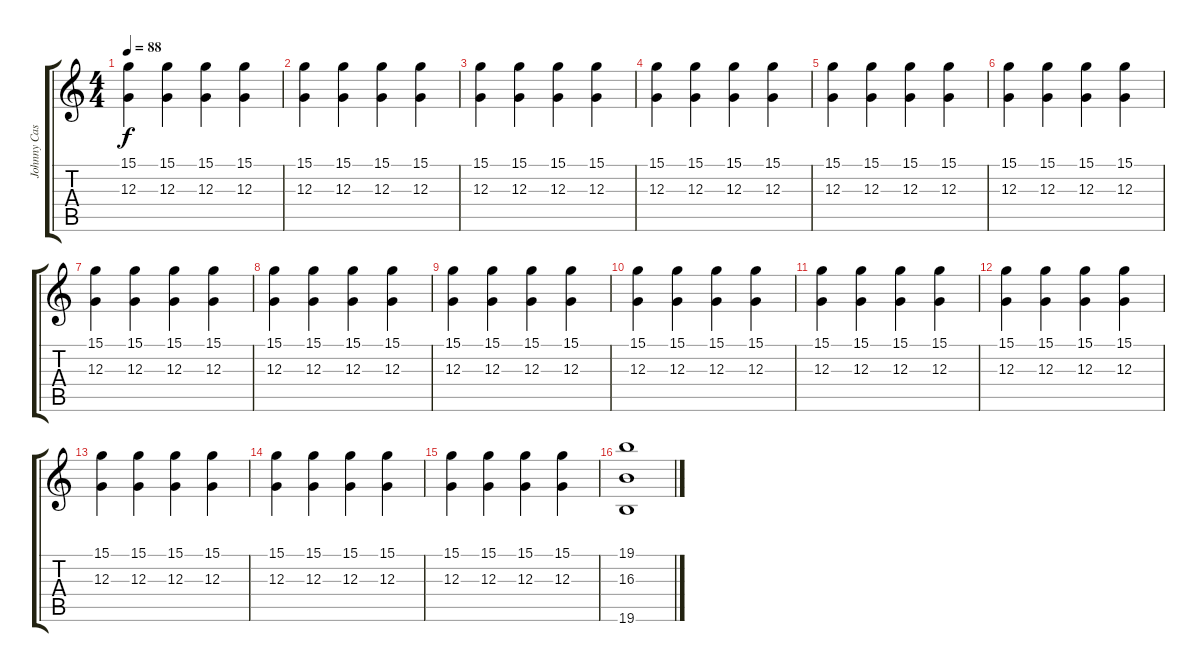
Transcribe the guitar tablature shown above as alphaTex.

\track ("Johnny Cash - Piano RH" "Johnny Cas") {instrument acousticgrandpiano}
\staff {score tabs}
\tuning (E4 B3 G3 D3 A2 E2) {hide}
\ts (4 4)
\tempo 88
\clef g2
\ks c
(15.1 12.3).4{dy f} (15.1 12.3).4 (15.1 12.3).4 (15.1 12.3).4 |
(15.1 12.3).4 (15.1 12.3).4 (15.1 12.3).4 (15.1 12.3).4 |
(15.1 12.3).4 (15.1 12.3).4 (15.1 12.3).4 (15.1 12.3).4 |
(15.1 12.3).4 (15.1 12.3).4 (15.1 12.3).4 (15.1 12.3).4 |
(15.1 12.3).4 (15.1 12.3).4 (15.1 12.3).4 (15.1 12.3).4 |
(15.1 12.3).4 (15.1 12.3).4 (15.1 12.3).4 (15.1 12.3).4 |
(15.1 12.3).4 (15.1 12.3).4 (15.1 12.3).4 (15.1 12.3).4 |
(15.1 12.3).4 (15.1 12.3).4 (15.1 12.3).4 (15.1 12.3).4 |
(15.1 12.3).4 (15.1 12.3).4 (15.1 12.3).4 (15.1 12.3).4 |
(15.1 12.3).4 (15.1 12.3).4 (15.1 12.3).4 (15.1 12.3).4 |
(15.1 12.3).4 (15.1 12.3).4 (15.1 12.3).4 (15.1 12.3).4 |
(15.1 12.3).4 (15.1 12.3).4 (15.1 12.3).4 (15.1 12.3).4 |
(15.1 12.3).4 (15.1 12.3).4 (15.1 12.3).4 (15.1 12.3).4 |
(15.1 12.3).4 (15.1 12.3).4 (15.1 12.3).4 (15.1 12.3).4 |
(15.1 12.3).4 (15.1 12.3).4 (15.1 12.3).4 (15.1 12.3).4 |
(19.1 16.3 19.6).1
